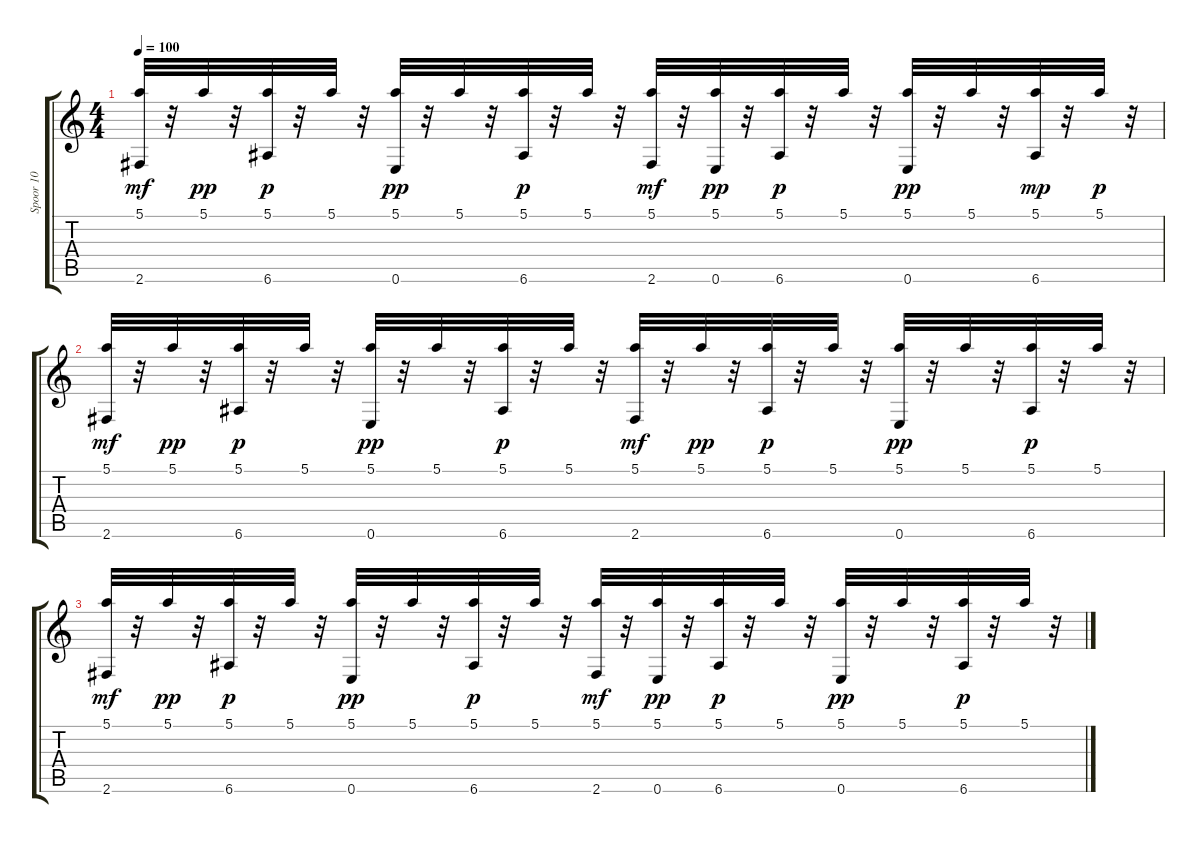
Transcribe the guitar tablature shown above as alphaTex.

\track ("Spoor 10" "Spoor 10") {instrument acousticguitarsteel}
\staff {score tabs}
\tuning (E4 B3 G3 D3 A2 E2) {hide}
\ts (4 4)
\tempo 100
\clef g2
\ks c
(5.1 2.6).32{dy mf} r.32 5.1.32{dy pp} r.32 (5.1 6.6).32{dy p} r.32 5.1.32 r.32 (5.1 0.6).32{dy pp} r.32 5.1.32 r.32 (5.1 6.6).32{dy p} r.32 5.1.32 r.32 (5.1 2.6).32{dy mf} r.32 (5.1 0.6).32{dy pp} r.32 (5.1 6.6).32{dy p} r.32 5.1.32 r.32 (5.1 0.6).32{dy pp} r.32 5.1.32 r.32 (5.1 6.6).32{dy mp} r.32 5.1.32{dy p} r.32 |
(5.1 2.6).32{dy mf} r.32 5.1.32{dy pp} r.32 (5.1 6.6).32{dy p} r.32 5.1.32 r.32 (5.1 0.6).32{dy pp} r.32 5.1.32 r.32 (5.1 6.6).32{dy p} r.32 5.1.32 r.32 (5.1 2.6).32{dy mf} r.32 5.1.32{dy pp} r.32 (5.1 6.6).32{dy p} r.32 5.1.32 r.32 (5.1 0.6).32{dy pp} r.32 5.1.32 r.32 (5.1 6.6).32{dy p} r.32 5.1.32 r.32 |
(5.1 2.6).32{dy mf} r.32 5.1.32{dy pp} r.32 (5.1 6.6).32{dy p} r.32 5.1.32 r.32 (5.1 0.6).32{dy pp} r.32 5.1.32 r.32 (5.1 6.6).32{dy p} r.32 5.1.32 r.32 (5.1 2.6).32{dy mf} r.32 (5.1 0.6).32{dy pp} r.32 (5.1 6.6).32{dy p} r.32 5.1.32 r.32 (5.1 0.6).32{dy pp} r.32 5.1.32 r.32 (5.1 6.6).32{dy p} r.32 5.1.32 r.32
